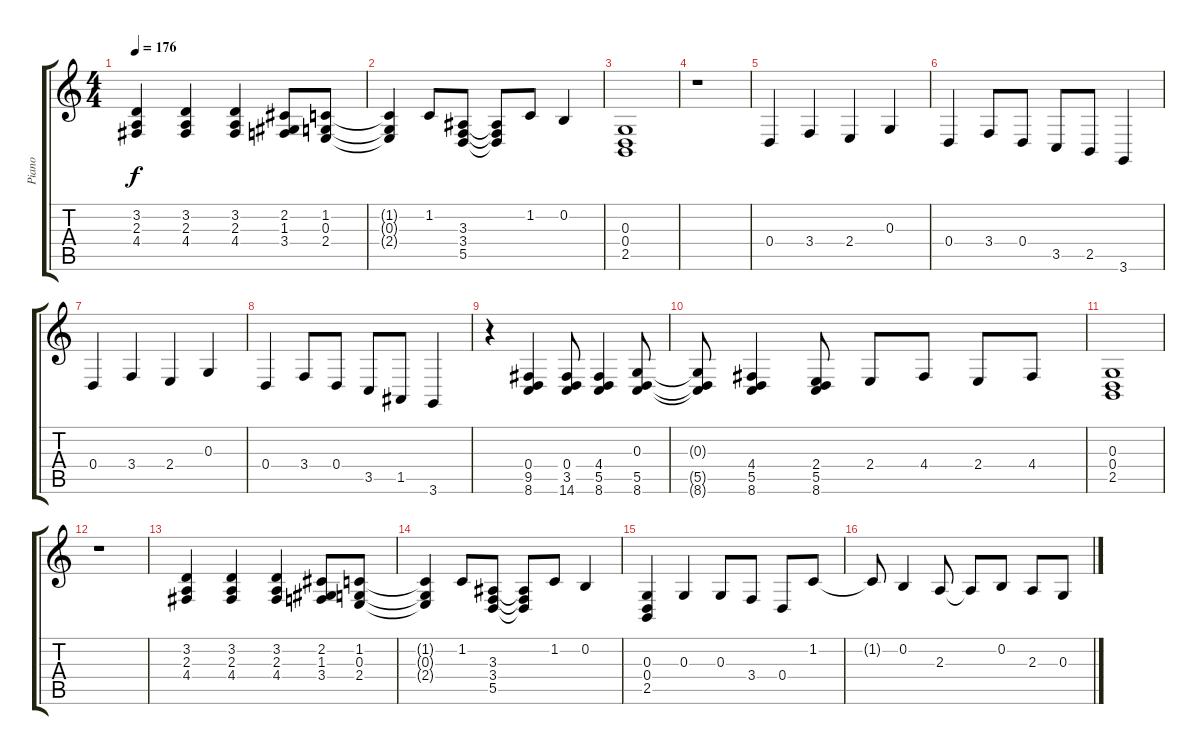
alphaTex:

\track ("Piano" "Piano") {instrument acousticgrandpiano}
\staff {score tabs}
\tuning (E4 B3 G3 D3 A2 E2) {hide}
\ts (4 4)
\tempo 176
\clef g2
\ks c
(3.2 2.3 4.4).4{dy f} (3.2 2.3 4.4).4 (3.2 2.3 4.4).4 (2.2 1.3 3.4).8 (1.2 0.3 2.4).8 |
(1.2{t} 0.3{t} 2.4{t}).4 1.2.8 (3.3 3.4 5.5).8 (3.3{t} 3.4{t} 5.5{t}).8 1.2.8 0.2.4 |
(0.3 0.4 2.5).1 |
r.1 |
0.4.4 3.4.4 2.4.4 0.3.4 |
0.4.4 3.4.8 0.4.8 3.5.8 2.5.8 3.6.4 |
0.4.4 3.4.4 2.4.4 0.3.4 |
0.4.4 3.4.8 0.4.8 3.5.8 1.5.8 3.6.4 |
r.4 (0.4 9.5 8.6).4 (0.4 3.5 14.6).8 (4.4 5.5 8.6).4 (0.3 5.5 8.6).8 |
(0.3{t} 5.5{t} 8.6{t}).8 (4.4 5.5 8.6).4 (2.4 5.5 8.6).8 2.4.8 4.4.8 2.4.8 4.4.8 |
(0.3 0.4 2.5).1 |
r.1 |
(3.2 2.3 4.4).4 (3.2 2.3 4.4).4 (3.2 2.3 4.4).4 (2.2 1.3 3.4).8 (1.2 0.3 2.4).8 |
(1.2{t} 0.3{t} 2.4{t}).4 1.2.8 (3.3 3.4 5.5).8 (3.3{t} 3.4{t} 5.5{t}).8 1.2.8 0.2.4 |
(0.3 0.4 2.5).4 0.3.4 0.3.8 3.4.8 0.4.8 1.2.8 |
1.2{t}.8 0.2.4 2.3.8 2.3{t}.8 0.2.8 2.3.8 0.3.8
